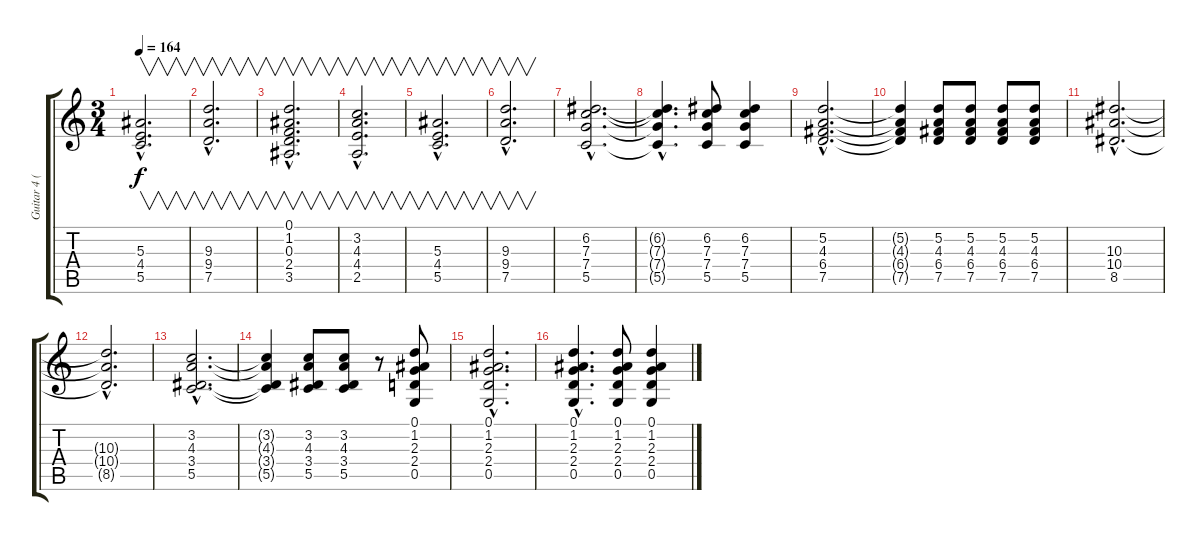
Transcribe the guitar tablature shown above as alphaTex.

\track ("Guitar 4 (Acoustic)" "Guitar 4 (") {instrument acousticguitarsteel}
\staff {score tabs}
\tuning (D4 A3 F3 C3 G2 D2) {hide}
\ts (3 4)
\tempo 164
\clef g2
\ks c
(5.3{hac} 4.4{hac} 5.5{hac}).2{v d dy f} |
(9.3{hac} 9.4{hac} 7.5{hac}).2{v d} |
(0.1{hac} 1.2{hac} 0.3{hac} 2.4{hac} 3.5{hac}).2{v d} |
(3.2{hac} 4.3{hac} 4.4{hac} 2.5{hac}).2{v d} |
(5.3{hac} 4.4{hac} 5.5{hac}).2{v d} |
(9.3{hac} 9.4{hac} 7.5{hac}).2{v d} |
(6.2{hac} 7.3{hac} 7.4{hac} 5.5{hac}).2{d} |
(6.2{hac t} 7.3{hac t} 7.4{hac t} 5.5{hac t}).4{d} (6.2 7.3 7.4 5.5).8 (6.2 7.3 7.4 5.5).4 |
(5.2{hac} 4.3{hac} 6.4{hac} 7.5{hac}).2{d} |
(5.2{t} 4.3{t} 6.4{t} 7.5{t}).4 (5.2 4.3 6.4 7.5).8 (5.2 4.3 6.4 7.5).8 (5.2 4.3 6.4 7.5).8 (5.2 4.3 6.4 7.5).8 |
(10.3{hac} 10.4{hac} 8.5{hac}).2{d} |
(10.3{hac t} 10.4{hac t} 8.5{hac t}).2{d} |
(3.2{hac} 4.3{hac} 3.4{hac} 5.5{hac}).2{d} |
(3.2{t} 4.3{t} 3.4{t} 5.5{t}).4 (3.2 4.3 3.4 5.5).8 (3.2 4.3 3.4 5.5).8 r.8 (0.1 1.2 2.3 2.4 0.5).8 |
(0.1{hac} 1.2{hac} 2.3{hac} 2.4{hac} 0.5{hac}).2{d} |
(0.1{hac} 1.2{hac} 2.3{hac} 2.4{hac} 0.5{hac}).4{d} (0.1 1.2 2.3 2.4 0.5).8 (0.1 1.2 2.3 2.4 0.5).4
